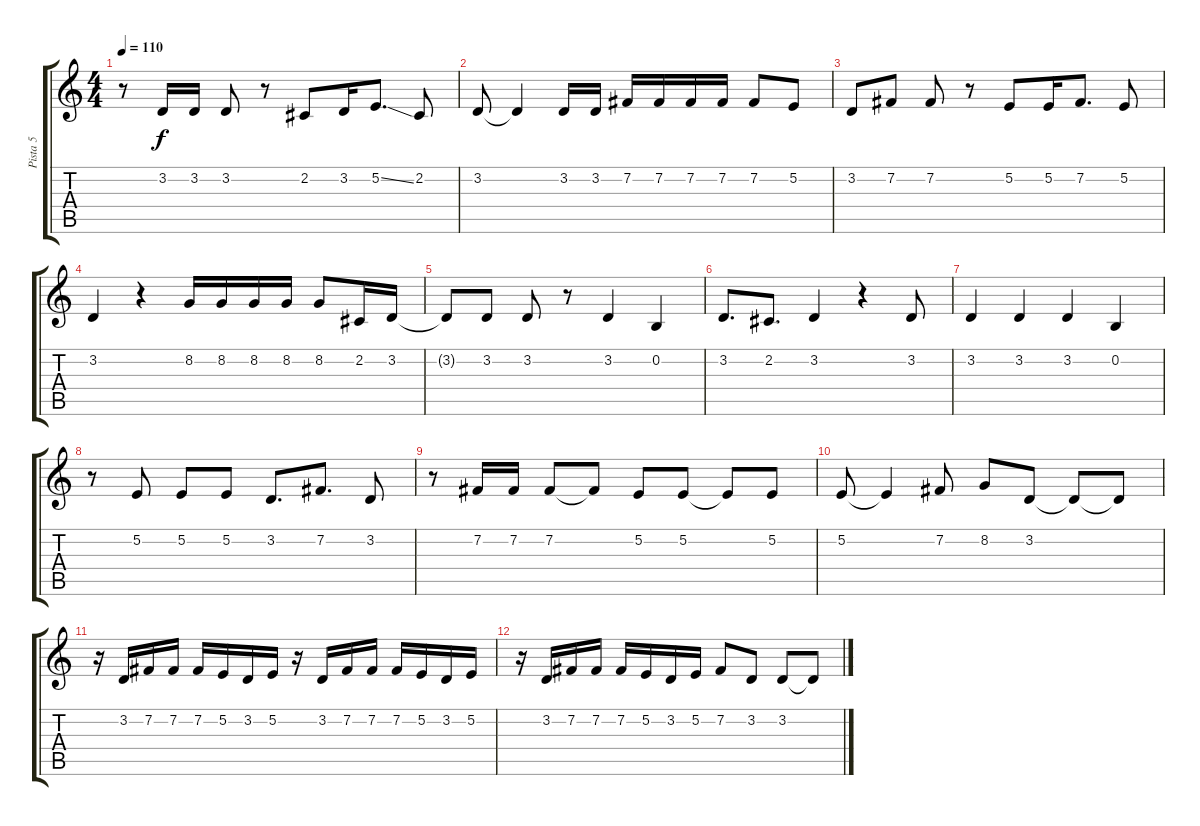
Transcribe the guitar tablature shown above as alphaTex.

\track ("Pista 5" "Pista 5") {instrument tenorsax}
\staff {score tabs}
\tuning (E4 B3 G3 D3 A2 E2) {hide}
\ts (4 4)
\tempo 110
\clef g2
\ks c
r.8{dy f} 3.2.16 3.2.16 3.2.8 r.8 2.2.8 3.2.16 5.2{ss}.8{d} 2.2.8 |
3.2.8 3.2{t}.4 3.2.16 3.2.16 7.2.16 7.2.16 7.2.16 7.2.16 7.2.8 5.2.8 |
3.2.8 7.2.8 7.2.8 r.8 5.2.8 5.2.16 7.2.8{d} 5.2.8 |
3.2.4 r.4 8.2.16 8.2.16 8.2.16 8.2.16 8.2.8 2.2.16 3.2.16 |
3.2{t}.8 3.2.8 3.2.8 r.8 3.2.4 0.2.4 |
3.2.8{d} 2.2.8{d} 3.2.4 r.4 3.2.8 |
3.2.4 3.2.4 3.2.4 0.2.4 |
r.8 5.2.8 5.2.8 5.2.8 3.2.8{d} 7.2.8{d} 3.2.8 |
r.8 7.2.16 7.2.16 7.2.8 7.2{t}.8 5.2.8 5.2.8 5.2{t}.8 5.2.8 |
5.2.8 5.2{t}.4 7.2.8 8.2.8 3.2.8 3.2{t}.8 3.2{t}.8 |
r.16 3.2.16 7.2.16 7.2.16 7.2.16 5.2.16 3.2.16 5.2.16 r.16 3.2.16 7.2.16 7.2.16 7.2.16 5.2.16 3.2.16 5.2.16 |
r.16 3.2.16{instrument tenorsax} 7.2.16 7.2.16 7.2.16 5.2.16 3.2.16 5.2.16 7.2.8 3.2.8 3.2.8 3.2{t}.8
